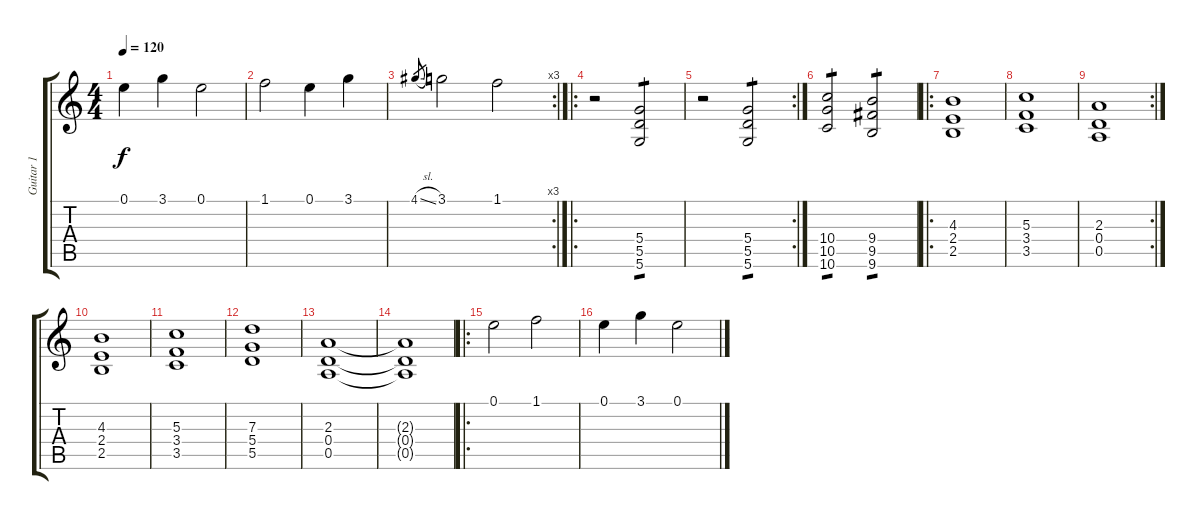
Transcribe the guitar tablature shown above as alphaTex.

\track ("Guitar 1" "Guitar 1") {instrument distortionguitar}
\staff {score tabs}
\tuning (E4 B3 G3 D3 A2 D2) {hide}
\ts (4 4)
\tempo 120
\clef g2
\ks c
0.1.4{dy f} 3.1.4 0.1.2 |
1.1.2 0.1.4 3.1.4 |
\rc 3
4.1{sl}.8{gr} 3.1.2 1.1.2 |
\ro
r.2{instrument distortionguitar} (5.4 5.5 5.6).2{tp 1} |
\rc 2
r.2 (5.4 5.5 5.6).2{tp 1} |
(10.4 10.5 10.6).2{tp 1} (9.4 9.5 9.6).2{tp 1} |
\ro
(4.3 2.4 2.5).1{instrument distortionguitar} |
(5.3 3.4 3.5).1 |
\rc 2
(2.3 0.4 0.5).1 |
(4.3 2.4 2.5).1 |
(5.3 3.4 3.5).1 |
(7.3 5.4 5.5).1 |
(2.3 0.4 0.5).1 |
(2.3{t} 0.4{t} 0.5{t}).1 |
\ro
0.1.2{instrument electricguitarmuted} 1.1.2 |
0.1.4 3.1.4 0.1.2
